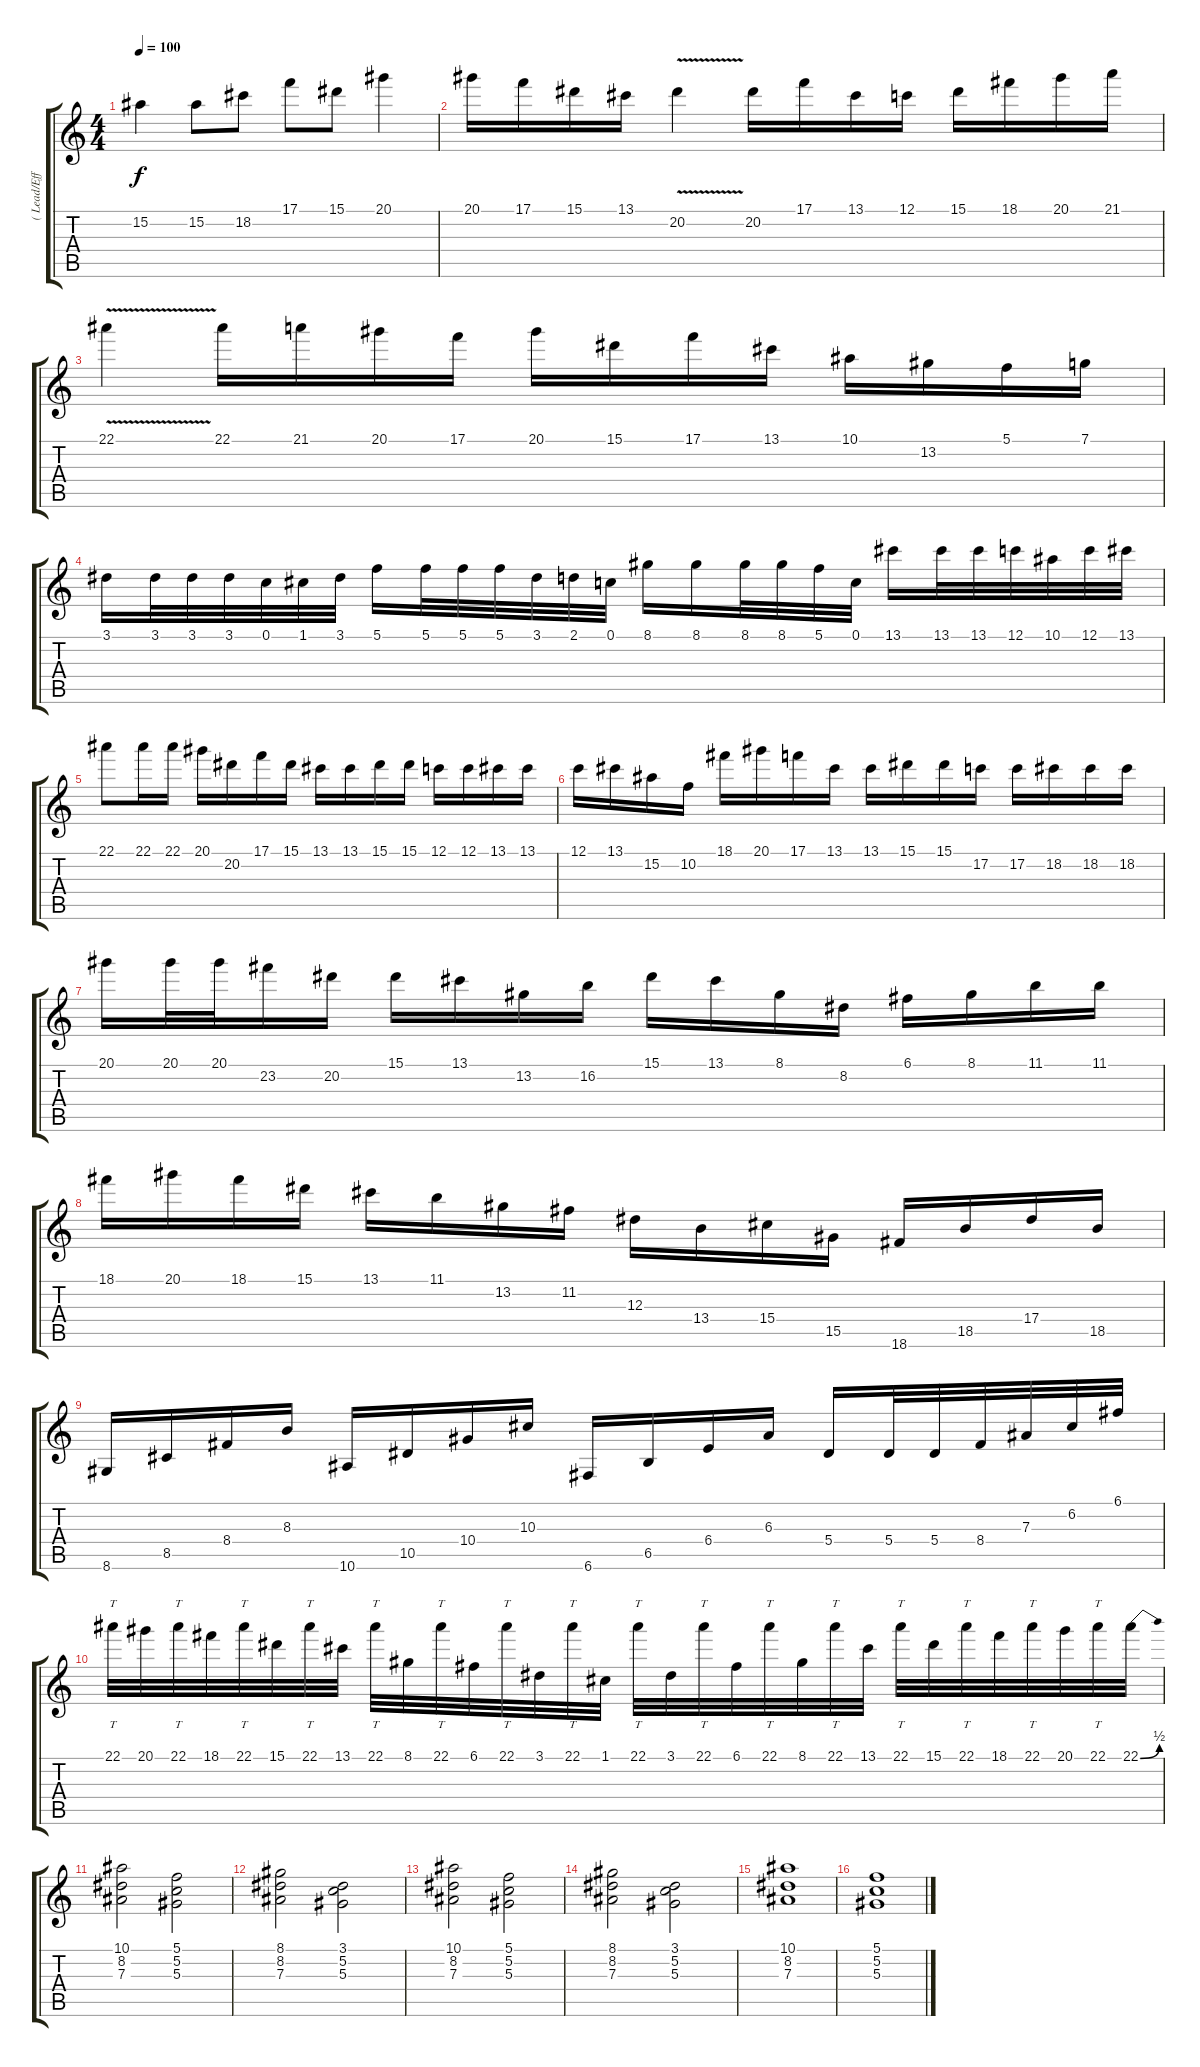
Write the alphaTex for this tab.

\track ("( Lead/Effects/Solo )" "( Lead/Eff") {instrument overdrivenguitar}
\staff {score tabs}
\tuning (C4 G3 Eb3 Bb2 F2 C2) {hide}
\ts (4 4)
\tempo 100
\clef g2
\ks c
15.2.4{dy f} 15.2.8 18.2.8 17.1.8 15.1.8 20.1.4 |
20.1.16 17.1.16 15.1.16 13.1.16 20.2{v}.4 20.2.16 17.1.16 13.1.16 12.1.16 15.1.16 18.1.16 20.1.16 21.1.16 |
22.1{v}.4 22.1.16 21.1.16 20.1.16 17.1.16 20.1.16 15.1.16 17.1.16 13.1.16 10.1.16 13.2.16 5.1.16 7.1.16 |
3.1.16 3.1.32 3.1.32 3.1.32 0.1.32 1.1.32 3.1.32 5.1.16 5.1.32 5.1.32 5.1.32 3.1.32 2.1.32 0.1.32 8.1.16 8.1.16 8.1.32 8.1.32 5.1.32 0.1.32 13.1.16 13.1.32 13.1.32 12.1.32 10.1.32 12.1.32 13.1.32 |
22.1.8 22.1.16 22.1.16 20.1.16 20.2.16 17.1.16 15.1.16 13.1.16 13.1.16 15.1.16 15.1.16 12.1.16 12.1.16 13.1.16 13.1.16 |
12.1.16 13.1.16 15.2.16 10.2.16 18.1.16 20.1.16 17.1.16 13.1.16 13.1.16 15.1.16 15.1.16 17.2.16 17.2.16 18.2.16 18.2.16 18.2.16 |
20.1.16 20.1.32 20.1.32 23.2.16 20.2.16 15.1.16 13.1.16 13.2.16 16.2.16 15.1.16 13.1.16 8.1.16 8.2.16 6.1.16 8.1.16 11.1.16 11.1.16 |
18.1.16 20.1.16 18.1.16 15.1.16 13.1.16 11.1.16 13.2.16 11.2.16 12.3.16 13.4.16 15.4.16 15.5.16 18.6.16 18.5.16 17.4.16 18.5.16 |
8.6.16 8.5.16 8.4.16 8.3.16 10.6.16 10.5.16 10.4.16 10.3.16 6.6.16 6.5.16 6.4.16 6.3.16 5.4.16 5.4.32 5.4.32 8.4.32 7.3.32 6.2.32 6.1.32 |
22.1.32{tt} 20.1.32 22.1.32{tt} 18.1.32 22.1.32{tt} 15.1.32 22.1.32{tt} 13.1.32 22.1.32{tt} 8.1.32 22.1.32{tt} 6.1.32 22.1.32{tt} 3.1.32 22.1.32{tt} 1.1.32 22.1.32{tt} 3.1.32 22.1.32{tt} 6.1.32 22.1.32{tt} 8.1.32 22.1.32{tt} 13.1.32 22.1.32{tt} 15.1.32 22.1.32{tt} 18.1.32 22.1.32{tt} 20.1.32 22.1.32{tt} 22.1{be (bend 0 0 60 2)}.32 |
(10.1 8.2 7.3).2 (5.1 5.2 5.3).2 |
(8.1 8.2 7.3).2 (3.1 5.2 5.3).2 |
(10.1 8.2 7.3).2 (5.1 5.2 5.3).2 |
(8.1 8.2 7.3).2 (3.1 5.2 5.3).2 |
(10.1 8.2 7.3).1 |
(5.1 5.2 5.3).1
